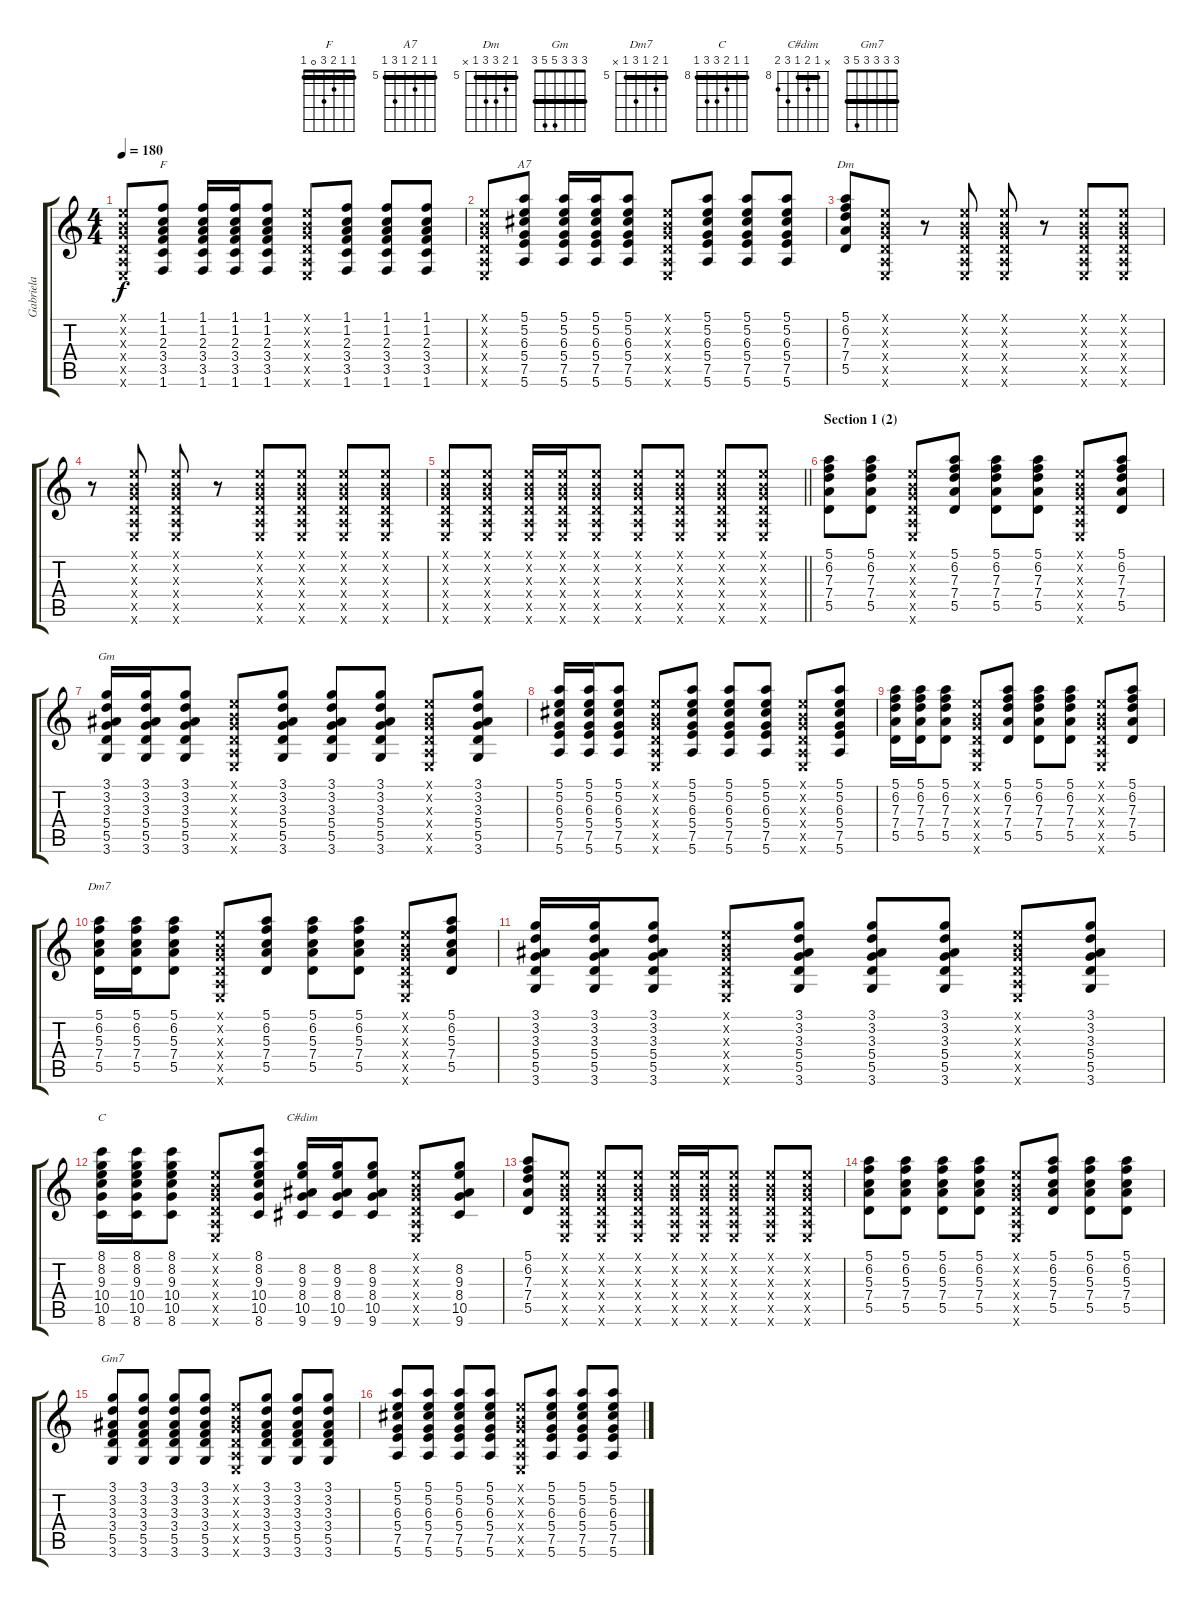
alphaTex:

\track ("Gabriela" "Gabriela") {instrument acousticguitarnylon}
\staff {score tabs}
\tuning (E4 B3 G3 D3 A2 E2) {hide}
\chord ("F" 1 1 2 3 0 1) {barre 1}
\chord ("A7" 5 5 6 5 7 5) {firstfret 5 barre 5}
\chord ("Dm" 5 6 7 7 5 x) {firstfret 5 barre 5}
\chord ("Gm" 3 3 3 5 5 3) {barre 3}
\chord ("Dm7" 5 6 5 7 5 x) {firstfret 5 barre 5}
\chord ("C" 8 8 9 10 10 8) {firstfret 8 barre 8}
\chord ("C#dim" x 8 9 8 10 9) {firstfret 8 barre 8}
\chord ("Gm7" 3 3 3 3 5 3) {barre 3}
\ts (4 4)
\tempo 180
\clef g2
\ks c
(0.1{x} 0.2{x} 0.3{x} 0.4{x} 0.5{x} 0.6{x}).8{dy f} (1.1 1.2 2.3 3.4 3.5 1.6).8{ch "F"} (1.1 1.2 2.3 3.4 3.5 1.6).16 (1.1 1.2 2.3 3.4 3.5 1.6).16 (1.1 1.2 2.3 3.4 3.5 1.6).8 (0.1{x} 0.2{x} 0.3{x} 0.4{x} 0.5{x} 0.6{x}).8 (1.1 1.2 2.3 3.4 3.5 1.6).8 (1.1 1.2 2.3 3.4 3.5 1.6).8 (1.1 1.2 2.3 3.4 3.5 1.6).8 |
(0.1{x} 0.2{x} 0.3{x} 0.4{x} 0.5{x} 0.6{x}).8 (5.1 5.2 6.3 5.4 7.5 5.6).8{ch "A7"} (5.1 5.2 6.3 5.4 7.5 5.6).16 (5.1 5.2 6.3 5.4 7.5 5.6).16 (5.1 5.2 6.3 5.4 7.5 5.6).8 (0.1{x} 0.2{x} 0.3{x} 0.4{x} 0.5{x} 0.6{x}).8 (5.1 5.2 6.3 5.4 7.5 5.6).8 (5.1 5.2 6.3 5.4 7.5 5.6).8 (5.1 5.2 6.3 5.4 7.5 5.6).8 |
(5.1 6.2 7.3 7.4 5.5).8{ch "Dm"} (0.1{x} 0.2{x} 0.3{x} 0.4{x} 0.5{x} 0.6{x}).8 r.8 (0.1{x} 0.2{x} 0.3{x} 0.4{x} 0.5{x} 0.6{x}).8 (0.1{x} 0.2{x} 0.3{x} 0.4{x} 0.5{x} 0.6{x}).8 r.8 (0.1{x} 0.2{x} 0.3{x} 0.4{x} 0.5{x} 0.6{x}).8 (0.1{x} 0.2{x} 0.3{x} 0.4{x} 0.5{x} 0.6{x}).8 |
r.8 (0.1{x} 0.2{x} 0.3{x} 0.4{x} 0.5{x} 0.6{x}).8 (0.1{x} 0.2{x} 0.3{x} 0.4{x} 0.5{x} 0.6{x}).8 r.8 (0.1{x} 0.2{x} 0.3{x} 0.4{x} 0.5{x} 0.6{x}).8 (0.1{x} 0.2{x} 0.3{x} 0.4{x} 0.5{x} 0.6{x}).8 (0.1{x} 0.2{x} 0.3{x} 0.4{x} 0.5{x} 0.6{x}).8 (0.1{x} 0.2{x} 0.3{x} 0.4{x} 0.5{x} 0.6{x}).8 |
\barLineRight lightlight
(0.1{x} 0.2{x} 0.3{x} 0.4{x} 0.5{x} 0.6{x}).8 (0.1{x} 0.2{x} 0.3{x} 0.4{x} 0.5{x} 0.6{x}).8 (0.1{x} 0.2{x} 0.3{x} 0.4{x} 0.5{x} 0.6{x}).16 (0.1{x} 0.2{x} 0.3{x} 0.4{x} 0.5{x} 0.6{x}).16 (0.1{x} 0.2{x} 0.3{x} 0.4{x} 0.5{x} 0.6{x}).8 (0.1{x} 0.2{x} 0.3{x} 0.4{x} 0.5{x} 0.6{x}).8 (0.1{x} 0.2{x} 0.3{x} 0.4{x} 0.5{x} 0.6{x}).8 (0.1{x} 0.2{x} 0.3{x} 0.4{x} 0.5{x} 0.6{x}).8 (0.1{x} 0.2{x} 0.3{x} 0.4{x} 0.5{x} 0.6{x}).8 |
\section ("" "Section 1 (2)")
(5.1 6.2 7.3 7.4 5.5).8 (5.1 6.2 7.3 7.4 5.5).8 (0.1{x} 0.2{x} 0.3{x} 0.4{x} 0.5{x} 0.6{x}).8 (5.1 6.2 7.3 7.4 5.5).8 (5.1 6.2 7.3 7.4 5.5).8 (5.1 6.2 7.3 7.4 5.5).8 (0.1{x} 0.2{x} 0.3{x} 0.4{x} 0.5{x} 0.6{x}).8 (5.1 6.2 7.3 7.4 5.5).8 |
(3.1 3.2 3.3 5.4 5.5 3.6).16{ch "Gm"} (3.1 3.2 3.3 5.4 5.5 3.6).16 (3.1 3.2 3.3 5.4 5.5 3.6).8 (0.1{x} 0.2{x} 0.3{x} 0.4{x} 0.5{x} 0.6{x}).8 (3.1 3.2 3.3 5.4 5.5 3.6).8 (3.1 3.2 3.3 5.4 5.5 3.6).8 (3.1 3.2 3.3 5.4 5.5 3.6).8 (0.1{x} 0.2{x} 0.3{x} 0.4{x} 0.5{x} 0.6{x}).8 (3.1 3.2 3.3 5.4 5.5 3.6).8 |
(5.1 5.2 6.3 5.4 7.5 5.6).16 (5.1 5.2 6.3 5.4 7.5 5.6).16 (5.1 5.2 6.3 5.4 7.5 5.6).8 (0.1{x} 0.2{x} 0.3{x} 0.4{x} 0.5{x} 0.6{x}).8 (5.1 5.2 6.3 5.4 7.5 5.6).8 (5.1 5.2 6.3 5.4 7.5 5.6).8 (5.1 5.2 6.3 5.4 7.5 5.6).8 (0.1{x} 0.2{x} 0.3{x} 0.4{x} 0.5{x} 0.6{x}).8 (5.1 5.2 6.3 5.4 7.5 5.6).8 |
(5.1 6.2 7.3 7.4 5.5).16 (5.1 6.2 7.3 7.4 5.5).16 (5.1 6.2 7.3 7.4 5.5).8 (0.1{x} 0.2{x} 0.3{x} 0.4{x} 0.5{x} 0.6{x}).8 (5.1 6.2 7.3 7.4 5.5).8 (5.1 6.2 7.3 7.4 5.5).8 (5.1 6.2 7.3 7.4 5.5).8 (0.1{x} 0.2{x} 0.3{x} 0.4{x} 0.5{x} 0.6{x}).8 (5.1 6.2 7.3 7.4 5.5).8 |
(5.1 6.2 5.3 7.4 5.5).16{ch "Dm7"} (5.1 6.2 5.3 7.4 5.5).16 (5.1 6.2 5.3 7.4 5.5).8 (0.1{x} 0.2{x} 0.3{x} 0.4{x} 0.5{x} 0.6{x}).8 (5.1 6.2 5.3 7.4 5.5).8 (5.1 6.2 5.3 7.4 5.5).8 (5.1 6.2 5.3 7.4 5.5).8 (0.1{x} 0.2{x} 0.3{x} 0.4{x} 0.5{x} 0.6{x}).8 (5.1 6.2 5.3 7.4 5.5).8 |
(3.1 3.2 3.3 5.4 5.5 3.6).16 (3.1 3.2 3.3 5.4 5.5 3.6).16 (3.1 3.2 3.3 5.4 5.5 3.6).8 (0.1{x} 0.2{x} 0.3{x} 0.4{x} 0.5{x} 0.6{x}).8 (3.1 3.2 3.3 5.4 5.5 3.6).8 (3.1 3.2 3.3 5.4 5.5 3.6).8 (3.1 3.2 3.3 5.4 5.5 3.6).8 (0.1{x} 0.2{x} 0.3{x} 0.4{x} 0.5{x} 0.6{x}).8 (3.1 3.2 3.3 5.4 5.5 3.6).8 |
(8.1 8.2 9.3 10.4 10.5 8.6).16{ch "C"} (8.1 8.2 9.3 10.4 10.5 8.6).16 (8.1 8.2 9.3 10.4 10.5 8.6).8 (0.1{x} 0.2{x} 0.3{x} 0.4{x} 0.5{x} 0.6{x}).8 (8.1 8.2 9.3 10.4 10.5 8.6).8 (8.2 9.3 8.4 10.5 9.6).16{ch "C#dim"} (8.2 9.3 8.4 10.5 9.6).16 (8.2 9.3 8.4 10.5 9.6).8 (0.1{x} 0.2{x} 0.3{x} 0.4{x} 0.5{x} 0.6{x}).8 (8.2 9.3 8.4 10.5 9.6).8 |
(5.1 6.2 7.3 7.4 5.5).8 (0.1{x} 0.2{x} 0.3{x} 0.4{x} 0.5{x} 0.6{x}).8 (0.1{x} 0.2{x} 0.3{x} 0.4{x} 0.5{x} 0.6{x}).8 (0.1{x} 0.2{x} 0.3{x} 0.4{x} 0.5{x} 0.6{x}).8 (0.1{x} 0.2{x} 0.3{x} 0.4{x} 0.5{x} 0.6{x}).16 (0.1{x} 0.2{x} 0.3{x} 0.4{x} 0.5{x} 0.6{x}).16 (0.1{x} 0.2{x} 0.3{x} 0.4{x} 0.5{x} 0.6{x}).8 (0.1{x} 0.2{x} 0.3{x} 0.4{x} 0.5{x} 0.6{x}).8 (0.1{x} 0.2{x} 0.3{x} 0.4{x} 0.5{x} 0.6{x}).8 |
(5.1 6.2 5.3 7.4 5.5).8 (5.1 6.2 5.3 7.4 5.5).8 (5.1 6.2 5.3 7.4 5.5).8 (5.1 6.2 5.3 7.4 5.5).8 (0.1{x} 0.2{x} 0.3{x} 0.4{x} 0.5{x} 0.6{x}).8 (5.1 6.2 5.3 7.4 5.5).8 (5.1 6.2 5.3 7.4 5.5).8 (5.1 6.2 5.3 7.4 5.5).8 |
(3.1 3.2 3.3 3.4 5.5 3.6).8{ch "Gm7"} (3.1 3.2 3.3 3.4 5.5 3.6).8 (3.1 3.2 3.3 3.4 5.5 3.6).8 (3.1 3.2 3.3 3.4 5.5 3.6).8 (0.1{x} 0.2{x} 0.3{x} 0.4{x} 0.5{x} 0.6{x}).8 (3.1 3.2 3.3 3.4 5.5 3.6).8 (3.1 3.2 3.3 3.4 5.5 3.6).8 (3.1 3.2 3.3 3.4 5.5 3.6).8 |
(5.1 5.2 6.3 5.4 7.5 5.6).8 (5.1 5.2 6.3 5.4 7.5 5.6).8 (5.1 5.2 6.3 5.4 7.5 5.6).8 (5.1 5.2 6.3 5.4 7.5 5.6).8 (0.1{x} 0.2{x} 0.3{x} 0.4{x} 0.5{x} 0.6{x}).8 (5.1 5.2 6.3 5.4 7.5 5.6).8 (5.1 5.2 6.3 5.4 7.5 5.6).8 (5.1 5.2 6.3 5.4 7.5 5.6).8
